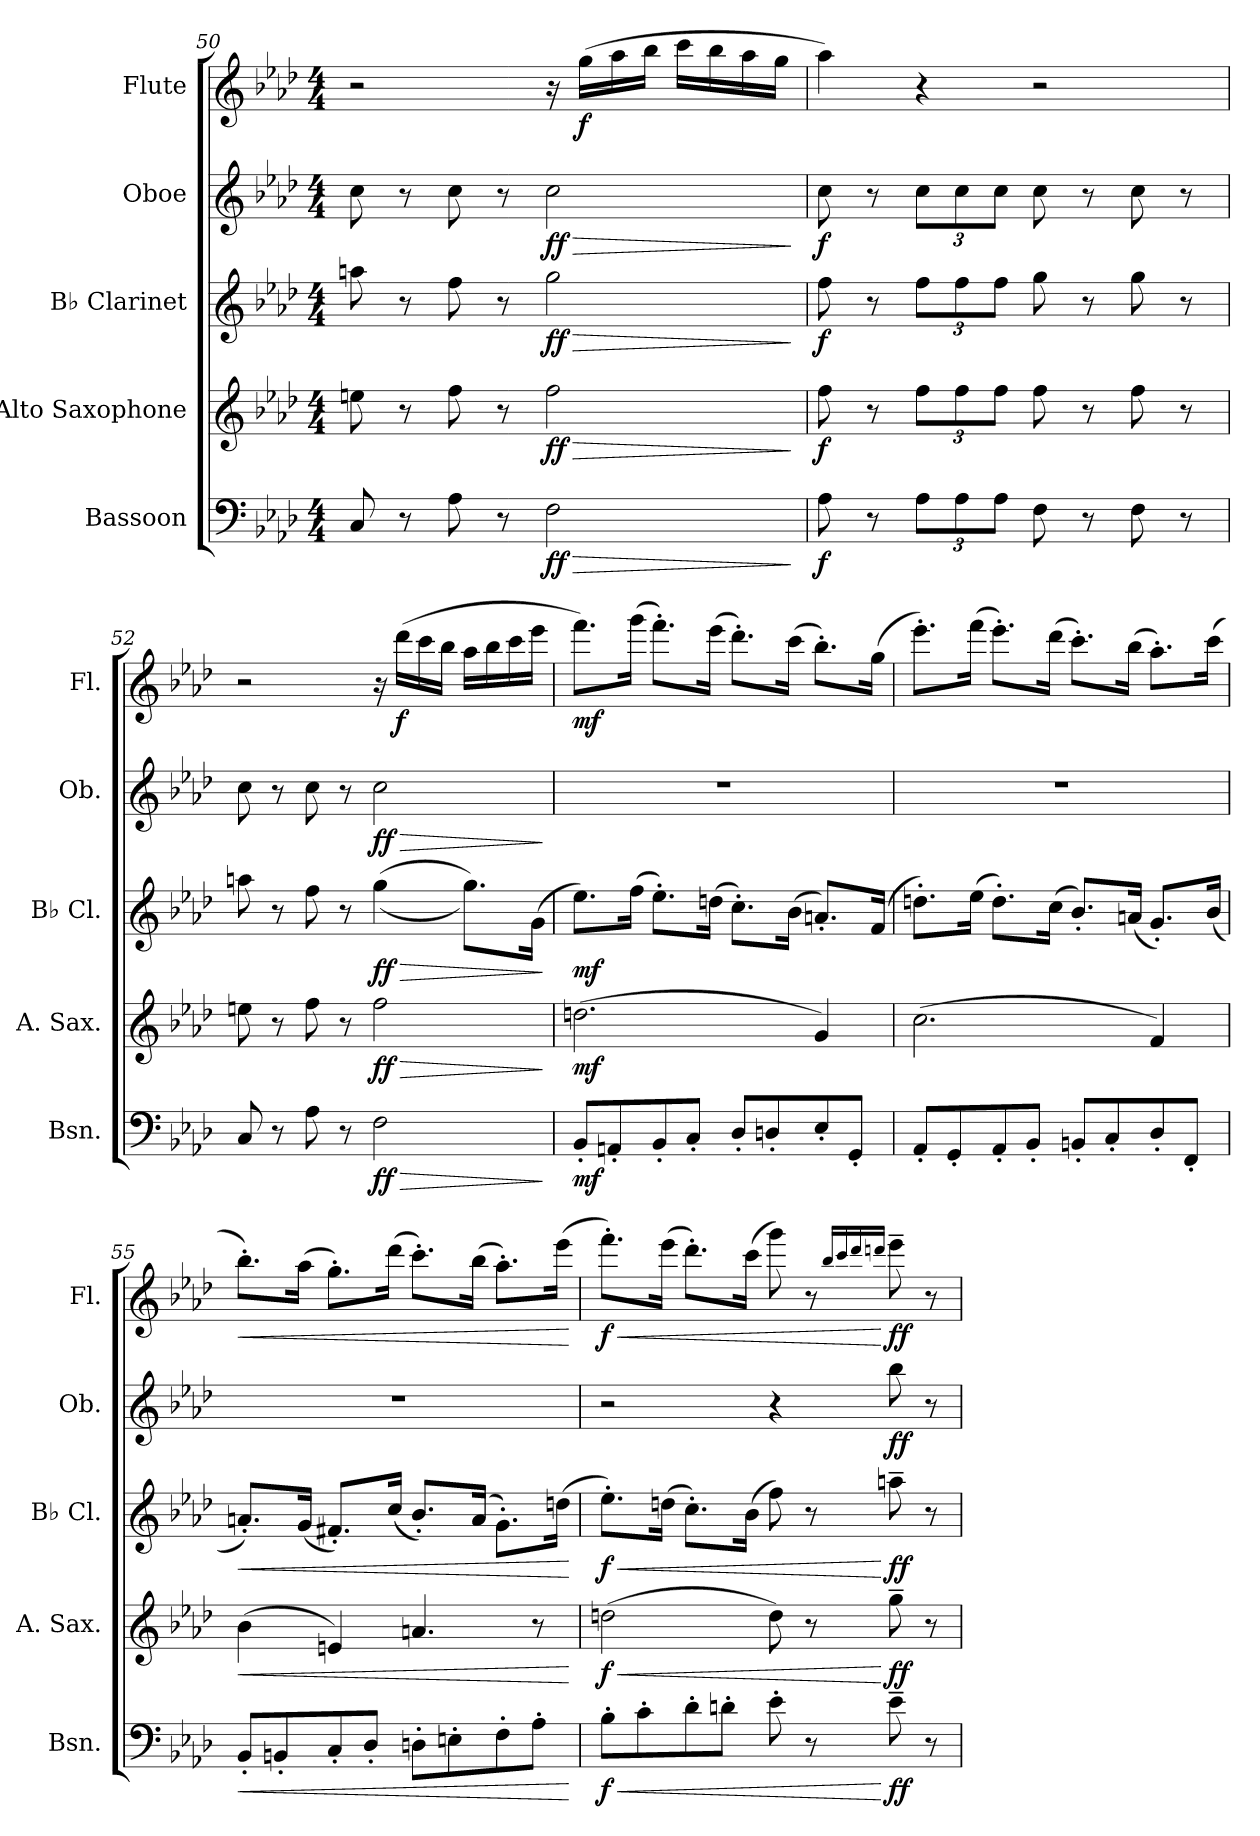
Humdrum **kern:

**kern	**dynam	**kern	**dynam	**kern	**dynam	**kern	**dynam	**kern	**dynam
*part5	*part5	*part4	*part4	*part3	*part3	*part2	*part2	*part1	*part1
*staff5	*staff5	*staff4	*staff4	*staff3	*staff3	*staff2	*staff2	*staff1	*staff1
*I"Bassoon	*	*I"Alto Saxophone	*	*I"B♭ Clarinet	*	*I"Oboe	*	*I"Flute	*
*I'Bsn.	*	*I'A. Sax.	*	*I'B♭ Cl.	*	*I'Ob.	*	*I'Fl.	*
*clefF4	*	*clefG2	*	*clefG2	*	*clefG2	*	*clefG2	*
*	*	*ITrd5c9	*	*ITrd1c2	*	*	*	*	*
*k[b-e-a-d-]	*	*k[b-e-a-d-g-c-f-]	*	*k[b-e-a-d-g-c-]	*	*k[b-e-a-d-]	*	*k[b-e-a-d-]	*
*M4/4	*	*M4/4	*	*M4/4	*	*M4/4	*	*M4/4	*
=50	=50	=50	=50	=50	=50	=50	=50	=50	=50
8C/	.	8gn\	.	8ggn\	.	8cc\	.	2r	.
8r	.	8r	.	8r	.	8r	.	.	.
8A-\	.	8a-\	.	8ee-\	.	8cc\	.	.	.
8r	.	8r	.	8r	.	8r	.	.	.
!	!LO:HP:b	!	!LO:HP:b	!	!LO:HP:b	!	!LO:HP:b	!	!
!	!LO:DY:n=1:b	!	!LO:DY:n=1:b	!	!LO:DY:n=1:b	!	!LO:DY:n=1:b	!	!
2F\	> ff	2a-\	> ff	2ff\	> ff	2cc\	> ff	16r	.
!	!	!	!	!	!	!	!	!	!LO:DY:b
.	.	.	.	.	.	.	.	(>16gg\LL	f
.	.	.	.	.	.	.	.	16aa-\	.
.	.	.	.	.	.	.	.	16bb-\JJ	.
.	.	.	.	.	.	.	.	16ccc\LL	.
.	.	.	.	.	.	.	.	16bb-\	.
.	.	.	.	.	.	.	.	16aa-\	.
.	.	.	.	.	.	.	.	16gg\JJ	.
.	]	.	]	.	]	.	]	.	.
=51	=51	=51	=51	=51	=51	=51	=51	=51	=51
!	!LO:DY:b	!	!LO:DY:b	!	!LO:DY:b	!	!LO:DY:b	!	!
8A-\	f	8a-\	f	8ee-\	f	8cc\	f	4aa-\)	.
8r	.	8r	.	8r	.	8r	.	.	.
*Xbrackettup	*	*Xbrackettup	*	*Xbrackettup	*	*Xbrackettup	*	*	*
12A-\L	.	12a-\L	.	12ee-\L	.	12cc\L	.	4r	.
12A-\	.	12a-\	.	12ee-\	.	12cc\	.	.	.
12A-\J	.	12a-\J	.	12ee-\J	.	12cc\J	.	.	.
8F\	.	8a-\	.	8ff\	.	8cc\	.	2r	.
8r	.	8r	.	8r	.	8r	.	.	.
8F\	.	8a-\	.	8ff\	.	8cc\	.	.	.
8r	.	8r	.	8r	.	8r	.	.	.
!!LO:LB:g=z
=52	=52	=52	=52	=52	=52	=52	=52	=52	=52
8C/	.	8gn\	.	8ggn\	.	8cc\	.	2r	.
8r	.	8r	.	8r	.	8r	.	.	.
8A-\	.	8a-\	.	8ee-\	.	8cc\	.	.	.
8r	.	8r	.	8r	.	8r	.	.	.
!	!LO:HP:b	!	!LO:HP:b	!	!LO:HP:b	!	!LO:HP:b	!	!
!	!LO:DY:n=1:b	!	!LO:DY:n=1:b	!	!LO:DY:n=1:b	!	!LO:DY:n=1:b	!	!
2F\	> ff	2a-\	> ff	(>(>4ff\	> ff	2cc\	> ff	16r	.
!	!	!	!	!	!	!	!	!	!LO:DY:b
.	.	.	.	.	.	.	.	(>16ddd-\LL	f
.	.	.	.	.	.	.	.	16ccc\	.
.	.	.	.	.	.	.	.	16bb-\JJ	.
.	.	.	.	8.ff\L))	.	.	.	16aa-\LL	.
.	.	.	.	.	.	.	.	16bb-\	.
.	.	.	.	.	.	.	.	16ccc\	.
.	.	.	.	(>16f\Jk	.	.	.	16eee-\JJ	.
.	]	.	]	.	]	.	]	.	.
=53	=53	=53	=53	=53	=53	=53	=53	=53	=53
!	!LO:DY:b	!	!LO:DY:b	!	!LO:DY:b	!	!	!	!LO:DY:b
8BB-'/L	mf	(>2.fn\	mf	8.dd-\L)	mf	1r	.	8.fff\L)	mf
8AAn'/	.	.	.	.	.	.	.	.	.
.	.	.	.	(>16ee-\Jk	.	.	.	(>16ggg\Jk	.
8BB-'/	.	.	.	8.dd-'\L)	.	.	.	8.fff'\L)	.
8C'/J	.	.	.	.	.	.	.	.	.
.	.	.	.	(>16ccn\Jk	.	.	.	(>16eee-\Jk	.
8D-'/L	.	.	.	8.b-'\L)	.	.	.	8.ddd-'\L)	.
8Dn'/	.	.	.	.	.	.	.	.	.
.	.	.	.	(>16a-\Jk	.	.	.	(>16ccc\Jk	.
8E-'/	.	4B-/)	.	8.gn'/L)	.	.	.	8.bb-'\L)	.
8GG'/J	.	.	.	.	.	.	.	.	.
.	.	.	.	(<16e-/Jk	.	.	.	(>16gg\Jk	.
=54	=54	=54	=54	=54	=54	=54	=54	=54	=54
8AA-'/L	.	(>2.e-\	.	8.ccn'\L)	.	1r	.	8.eee-'\L)	.
8GG'/	.	.	.	.	.	.	.	.	.
.	.	.	.	(>16dd-\Jk	.	.	.	(>16fff\Jk	.
8AA-'/	.	.	.	8.cc'\L)	.	.	.	8.eee-'\L)	.
8BB-'/J	.	.	.	.	.	.	.	.	.
.	.	.	.	(>16b-\Jk	.	.	.	(>16ddd-\Jk	.
8BBn'/L	.	.	.	8.a-'/L)	.	.	.	8.ccc'\L)	.
8C'/	.	.	.	.	.	.	.	.	.
.	.	.	.	(<16gn/Jk	.	.	.	(>16bb-\Jk	.
8D-'/	.	4A-/)	.	8.f'/L)	.	.	.	8.aa-'\L)	.
8FF'/J	.	.	.	.	.	.	.	.	.
.	.	.	.	(<16a-/Jk	.	.	.	(>16ccc\Jk	.
!!LO:PB:g=z
=55	=55	=55	=55	=55	=55	=55	=55	=55	=55
!	!LO:HP:b	!	!LO:HP:b	!	!LO:HP:b	!	!	!	!LO:HP:b
8BB-'/L	<	(>4d-\	<	8.gn'/L)	<	1r	.	8.bb-'\L)	<
8BBn'/	.	.	.	.	.	.	.	.	.
.	.	.	.	(<16f/Jk	.	.	.	(>16aa-\Jk	.
8C'/	.	4Gn/)	.	8.en'/L)	.	.	.	8.gg'\L)	.
8D-'/J	.	.	.	.	.	.	.	.	.
.	.	.	.	(<16b-/Jk	.	.	.	(>16ddd-\Jk	.
8Dn'\L	.	4.cn/	.	8.a-'/L)	.	.	.	8.ccc'\L)	.
8En'\	.	.	.	.	.	.	.	.	.
.	.	.	.	(>16g/Jk	.	.	.	(>16bb-\Jk	.
8F'\	.	.	.	8.f'\L)	.	.	.	8.aa-'\L)	.
8A-'\J	.	8r	.	.	.	.	.	.	.
.	.	.	.	(>16ccn\Jk	.	.	.	(>16eee-\Jk	.
.	[	.	[	.	[	.	.	.	[
=56	=56	=56	=56	=56	=56	=56	=56	=56	=56
!	!LO:HP:b	!	!LO:HP:b	!	!LO:HP:b	!	!	!	!LO:HP:b
!	!LO:DY:n=1:b	!	!LO:DY:n=1:b	!	!LO:DY:n=1:b	!	!	!	!LO:DY:n=1:b
8B-'\L	< f	(>2fn\	< f	8.dd-'\L)	< f	2r	.	8.fff'\L)	< f
8c'\	.	.	.	.	.	.	.	.	.
.	.	.	.	(>16ccn\Jk	.	.	.	(>16eee-\Jk	.
8d-'\	.	.	.	8.b-'\L)	.	.	.	8.ddd-'\L)	.
8dn'\J	.	.	.	.	.	.	.	.	.
.	.	.	.	(>16a-\Jk	.	.	.	(>16ccc\Jk	.
8e-'\	.	8f\)	.	8ee-\)	.	4r	.	8ggg\)	.
8r	.	8r	.	8r	.	.	.	8r	.
.	.	.	.	.	.	.	.	16qbb-/LL	.
.	.	.	.	.	.	.	.	16qccc/	.
.	.	.	.	.	.	.	.	16qddd-/	.
.	.	.	.	.	.	.	.	16qdddn/JJ	.
!	!LO:DY:n=2:b	!	!LO:DY:n=2:b	!	!LO:DY:n=2:b	!	!LO:DY:b	!	!LO:DY:n=2:b
8e-~\	[ ff	8b-~\	[ ff	8ggn~\	[ ff	8bb-\	ff	8eee-~\	[ ff
8r	.	8r	.	8r	.	8r	.	8r	.
=	=	=	=	=	=	=	=	=	=
*-	*-	*-	*-	*-	*-	*-	*-	*-	*-
